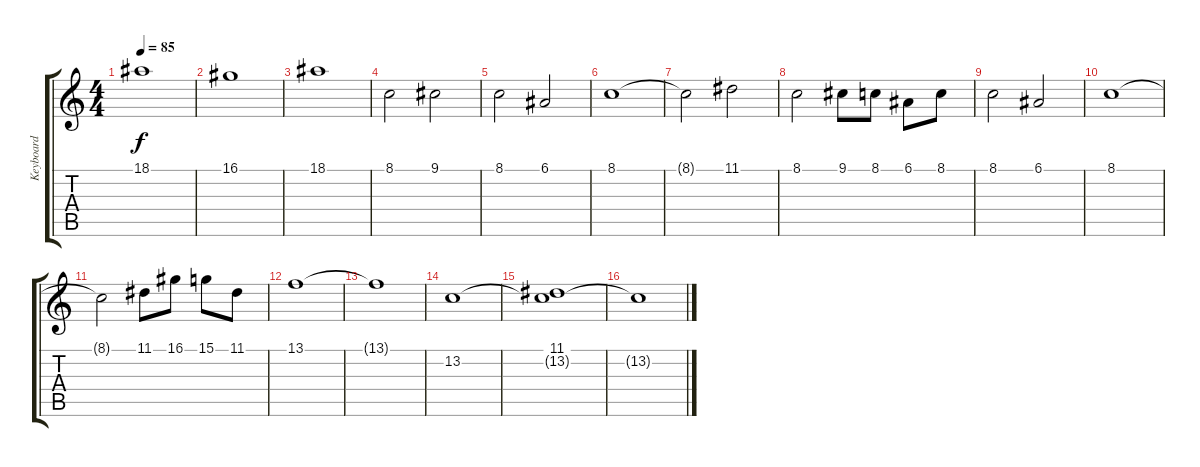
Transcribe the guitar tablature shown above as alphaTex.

\track ("Keyboard" "Keyboard") {instrument stringensemble2}
\staff {score tabs}
\tuning (E4 B3 G3 D3 A2 E2) {hide}
\ts (4 4)
\tempo 85
\clef g2
\ks c
18.1.1{dy f} |
16.1.1 |
18.1.1 |
8.1.2 9.1.2 |
8.1.2 6.1.2 |
8.1.1 |
8.1{t}.2 11.1.2 |
8.1.2 9.1.8 8.1.8 6.1.8 8.1.8 |
8.1.2 6.1.2 |
8.1.1 |
8.1{t}.2 11.1.8 16.1.8 15.1.8 11.1.8 |
13.1.1 |
13.1{t}.1 |
13.2.1 |
(11.1 13.2{t}).1 |
13.2{t}.1
